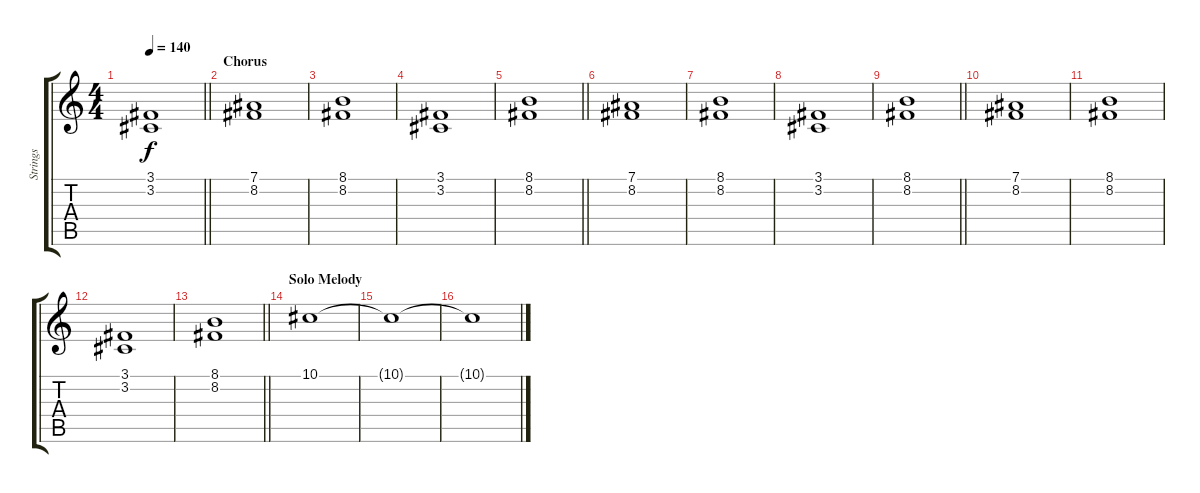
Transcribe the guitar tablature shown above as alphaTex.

\track ("Strings" "Strings") {instrument stringensemble1}
\staff {score tabs}
\tuning (Eb4 Bb3 Gb3 Db3 Ab2 Eb2) {hide}
\ts (4 4)
\tempo 140
\clef g2
\barLineRight lightlight
\ks c
(3.1{t} 3.2{t}).1{dy f} |
\section ("" "Chorus")
(7.1 8.2).1 |
(8.1 8.2).1 |
(3.1 3.2).1 |
\barLineRight lightlight
(8.1 8.2).1 |
(7.1 8.2).1 |
(8.1 8.2).1 |
(3.1 3.2).1 |
\barLineRight lightlight
(8.1 8.2).1 |
(7.1 8.2).1 |
(8.1 8.2).1 |
(3.1 3.2).1 |
\barLineRight lightlight
(8.1 8.2).1 |
\section ("" "Solo Melody")
10.1.1 |
10.1{t}.1 |
10.1{t}.1
